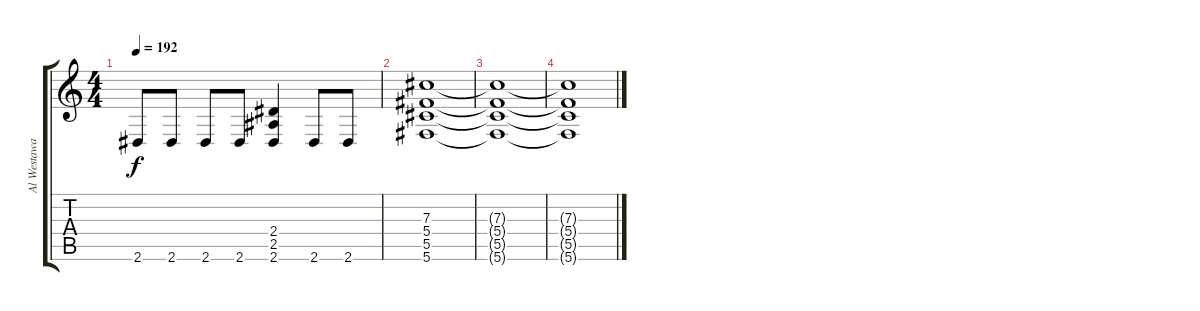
\track ("Al Westaway" "Al Westawa") {instrument overdrivenguitar}
\staff {score tabs}
\tuning (Eb4 Bb3 Gb3 Db3 Ab2 Db2) {hide}
\ts (4 4)
\tempo 192
\clef g2
\ks c
2.6.8{dy f} 2.6.8 2.6.8 2.6.8 (2.4 2.5 2.6).4 2.6.8 2.6.8 |
(7.3 5.4 5.5 5.6).1 |
(7.3{t} 5.4{t} 5.5{t} 5.6{t}).1 |
(7.3{t} 5.4{t} 5.5{t} 5.6{t}).1
